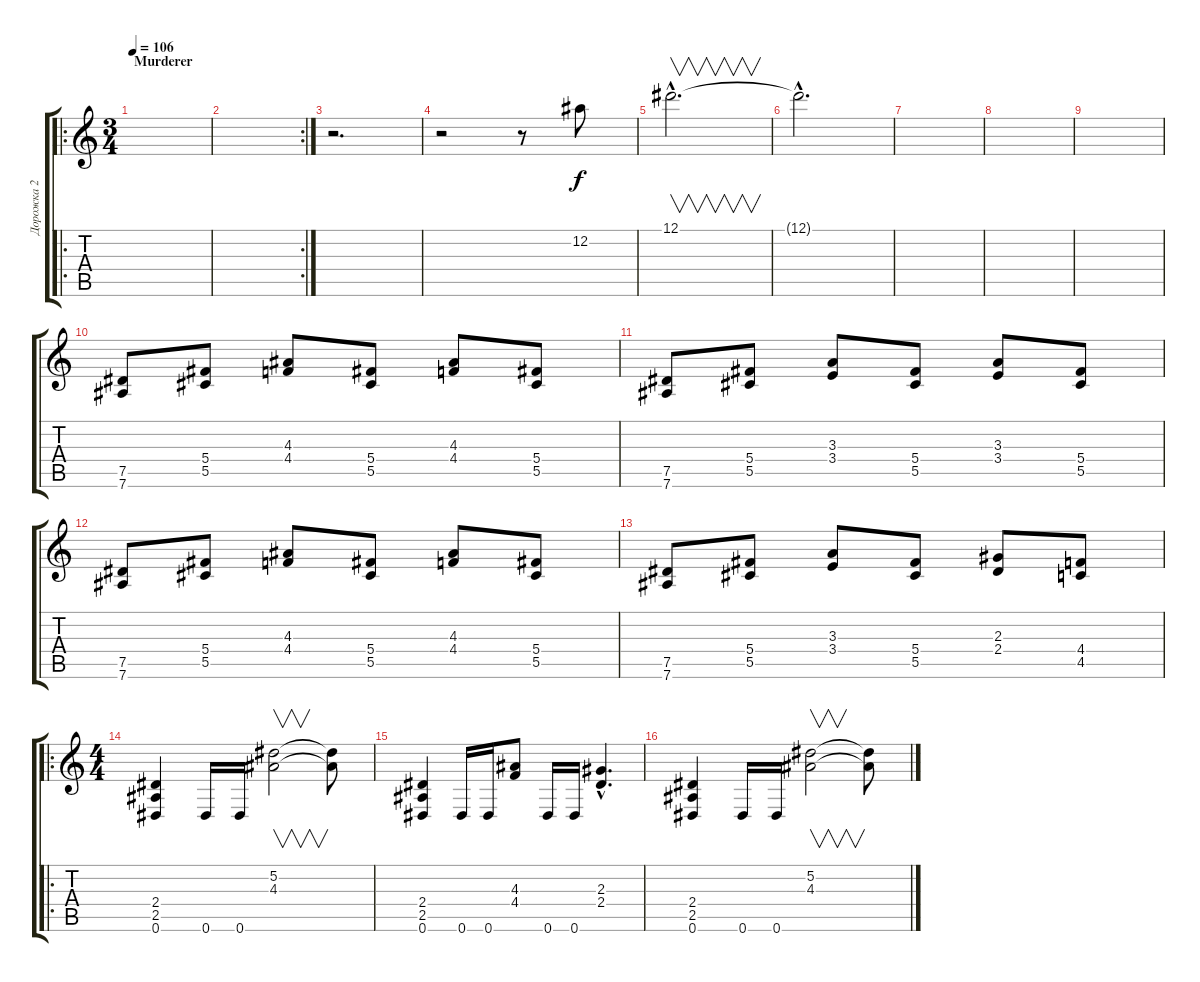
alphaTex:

\track ("Дорожка 2" "Дорожка 2") {instrument distortionguitar}
\staff {score tabs}
\tuning (Eb4 Bb3 Gb3 Db3 Ab2 Eb2) {hide}
\ro
\ts (3 4)
\section ("" "Murderer")
\tempo 106
\clef g2
\ks c
|
\rc 2
|
r.2{d} |
r.2 r.8 12.2.8 |
12.1{hac}.2{v d} |
12.1{hac t}.2{d} |
|
|
|
(7.5 7.6).8{volume 0} (5.4 5.5).8{volume 8} (4.3 4.4).8 (5.4 5.5).8 (4.3 4.4).8 (5.4 5.5).8 |
(7.5 7.6).8 (5.4 5.5).8 (3.3 3.4).8 (5.4 5.5).8 (3.3 3.4).8 (5.4 5.5).8 |
(7.5 7.6).8 (5.4 5.5).8 (4.3 4.4).8 (5.4 5.5).8 (4.3 4.4).8 (5.4 5.5).8 |
(7.5 7.6).8 (5.4 5.5).8 (3.3 3.4).8 (5.4 5.5).8 (2.3 2.4).8 (4.4 4.5).8 |
\ro
\ts (4 4)
(2.4 2.5 0.6).4 0.6.16 0.6.16 (5.2 4.3).2{v} (5.2{t} 4.3{t}).8 |
(2.4 2.5 0.6).4 0.6.16 0.6.16 (4.3 4.4).8 0.6.16 0.6.16 (2.3{hac} 2.4{hac}).4{d} |
(2.4 2.5 0.6).4 0.6.16 0.6.16 (5.2 4.3).2{v} (5.2{t} 4.3{t}).8
